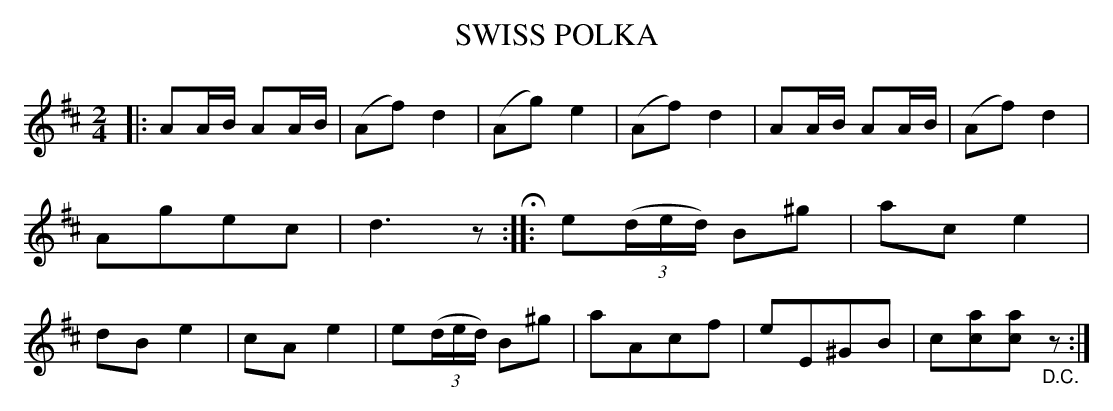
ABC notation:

X:1
T: SWISS POLKA
M: 2/4
L: 1/16
K: D
|:\
A2AB A2AB | (A2f2) d4 | (A2g2) e4 | (A2f2) d4 |\
A2AB A2AB | (A2f2) d4 | A2g2e2c2 | d6 z2 H::\
e2(3(ded) B2^g2 | a2c2 e4 | d2B2 e4 | c2A2 e4 |\
e2(3(ded) B2^g2 | a2A2c2f2 | e2E2^G2B2 | c2[a2c2][a2c2] "_D.C."z2 :|
